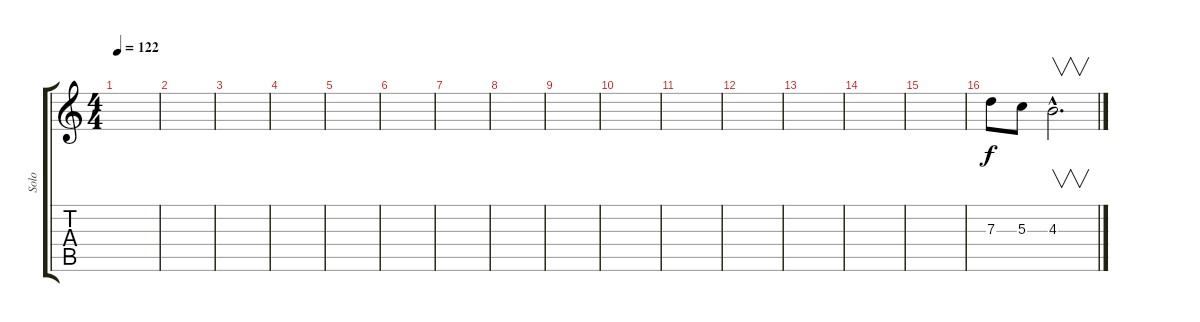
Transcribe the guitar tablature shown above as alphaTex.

\track ("Solo" "Solo") {instrument distortionguitar}
\staff {score tabs}
\tuning (E4 B3 G3 D3 A2 E2) {hide}
\ts (4 4)
\tempo 122
\clef g2
\ks c
|
|
|
|
|
|
|
|
|
|
|
|
|
|
|
7.3.8 5.3.8 4.3{hac}.2{v d}
